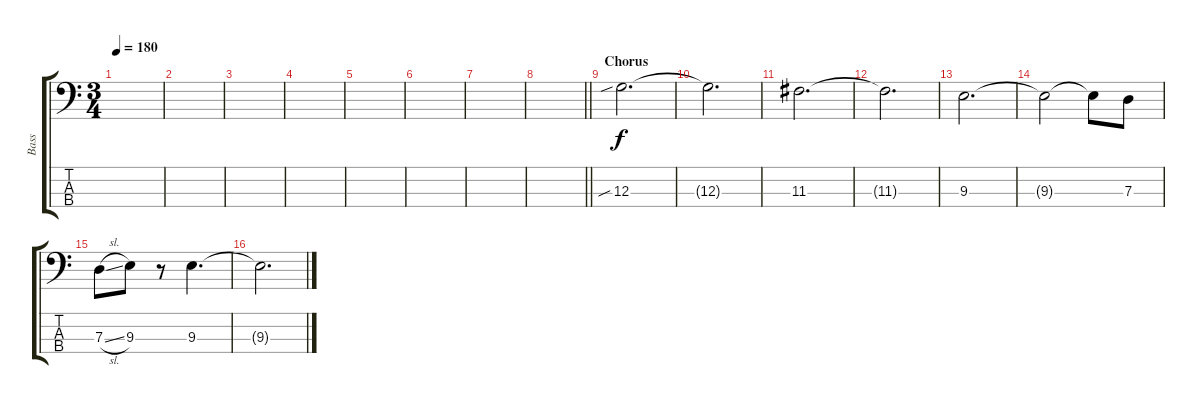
\track ("Bass" "Bass") {instrument electricbassfinger}
\staff {score tabs}
\tuning (F2 C2 G1 C1) {hide}
\ts (3 4)
\tempo 180
\clef f4
\ks c
|
|
|
|
|
|
|
\barLineRight lightlight
|
\section ("" "Chorus")
12.3{sib}.2{d} |
12.3{t}.2{d} |
11.3.2{d} |
11.3{t}.2{d} |
9.3.2{d} |
9.3{t}.2 9.3{t}.8 7.3.8 |
7.3{sl}.8 9.3.8 r.8 9.3.4{d} |
9.3{t}.2{d}
